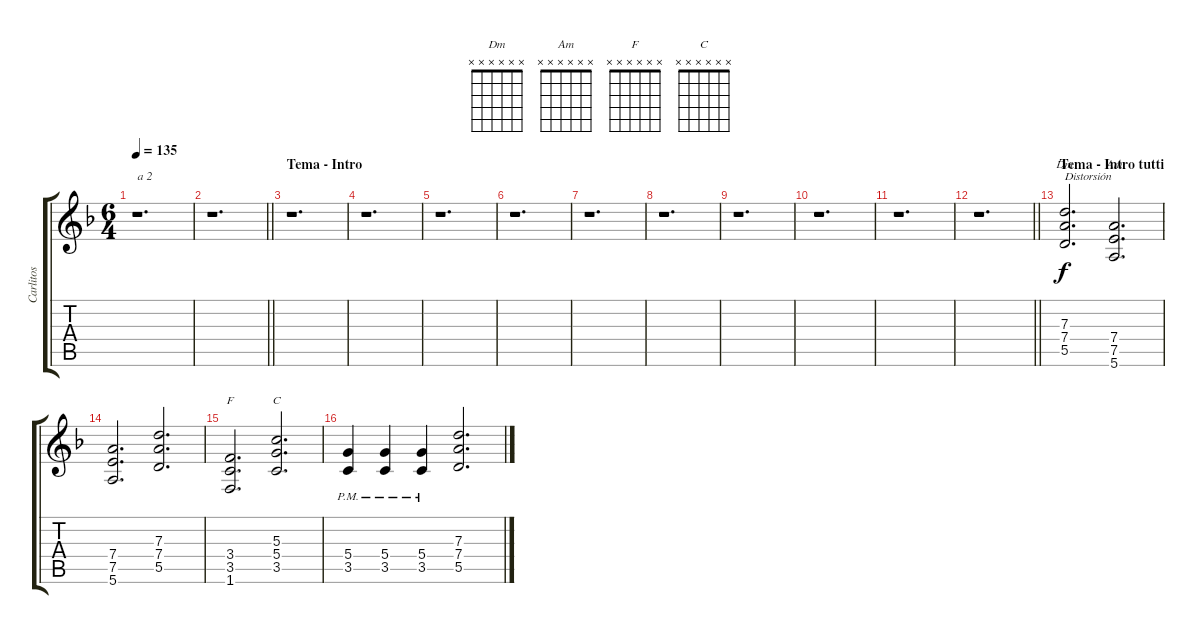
\track ("Carlitos" "Carlitos") {instrument distortionguitar}
\staff {score tabs}
\tuning (E4 B3 G3 D3 A2 E2) {hide}
\chord ("Dm" x x x x x x)
\chord ("Am" x x x x x x)
\chord ("F" x x x x x x)
\chord ("C" x x x x x x)
\ts (6 4)
\tempo 135
\clef g2
\ks dminor
r.1{d txt "a 2" dy f instrument distortionguitar} |
\barLineRight lightlight
r.1{d} |
\section ("" "Tema - Intro")
r.1{d} |
r.1{d} |
r.1{d} |
r.1{d} |
r.1{d} |
r.1{d} |
r.1{d} |
r.1{d} |
r.1{d} |
\barLineRight lightlight
r.1{d} |
\section ("" "Tema - Intro tutti")
(7.3 7.4 5.5).2{d ch "Dm" txt "Distorsión"} (7.4 7.5 5.6).2{d ch "Am"} |
(7.4 7.5 5.6).2{d} (7.3 7.4 5.5).2{d} |
(3.4 3.5 1.6).2{d ch "F"} (5.3 5.4 3.5).2{d ch "C"} |
(5.4{pm} 3.5{pm}).4 (5.4{pm} 3.5{pm}).4 (5.4{pm} 3.5{pm}).4 (7.3 7.4 5.5).2{d}
